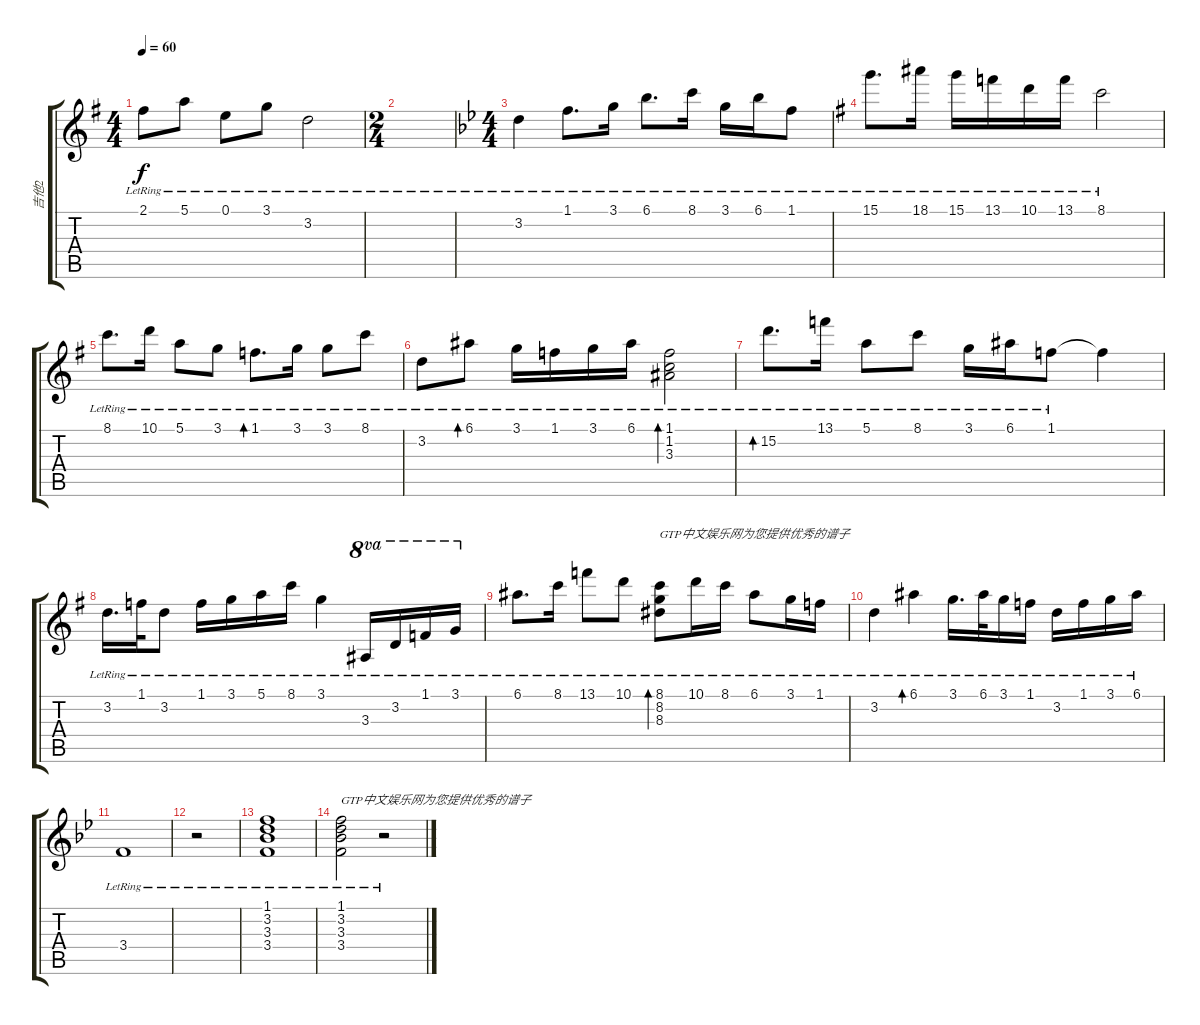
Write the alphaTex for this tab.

\track ("吉他2" "吉他2") {instrument electricguitarclean}
\staff {score tabs}
\tuning (E4 B3 G3 D3 A2 E2) {hide}
\ts (4 4)
\tempo 60
\clef g2
\ks g
2.1{lr}.8{dy f} 5.1{lr}.8 0.1{lr}.8 3.1{lr}.8 3.2{lr}.2 |
\ts (2 4)
|
\ts (4 4)
\ks bb
3.2{lr}.4 1.1{lr}.8{d} 3.1{lr}.16 6.1{lr}.8{d} 8.1{lr}.16 3.1{lr}.16 6.1{lr}.16 1.1{lr}.8 |
\ks g
15.1{lr}.8{d} 18.1{lr}.16 15.1{lr}.16 13.1{lr}.16 10.1{lr}.16 13.1{lr}.16 8.1{lr}.2 |
8.1{lr}.8{d} 10.1{lr}.16 5.1{lr}.8 3.1{lr}.8 1.1{lr}.8{d bd 120} 3.1{lr}.16 3.1{lr}.8 8.1{lr}.8 |
3.2{lr}.8 6.1{lr}.8{bd 120} 3.1{lr}.16 1.1{lr}.16 3.1{lr}.16 6.1{lr}.16 (1.1{lr} 1.2{lr} 3.3{lr}).2{bd 120} |
15.2{lr}.8{d bd 120} 13.1{lr}.16 5.1{lr}.8 8.1{lr}.8 3.1{lr}.16 6.1{lr}.16 1.1{lr}.8 1.1{t}.4 |
3.2{lr}.16{d} 1.1{lr}.32 3.2{lr}.8 1.1{lr}.16 3.1{lr}.16 5.1{lr}.16 8.1{lr}.16 3.1{lr}.4 3.3{lr}.16{ot 8va} 3.2{lr}.16{ot 8va} 1.1{lr}.16{ot 8va} 3.1{lr}.16{ot 8va} |
6.1{lr}.8{d} 8.1{lr}.16 13.1{lr}.8 10.1{lr}.8 (8.1{lr} 8.2{lr} 8.3{lr}).8{bd 120 txt "GTP中文娱乐网为您提供优秀的谱子"} 10.1{lr}.16 8.1{lr}.16 6.1{lr}.8 3.1{lr}.16 1.1{lr}.16 |
3.2{lr}.4 6.1{lr}.4{bd 120} 3.1{lr}.16{d} 6.1{lr}.32 3.1{lr}.16 1.1{lr}.16 3.2{lr}.16 1.1{lr}.16 3.1{lr}.16 6.1{lr}.16 |
\ks bb
3.4{lr}.1 |
r.2 |
(1.1{lr} 3.2{lr} 3.3{lr} 3.4{lr}).1 |
(1.1{lr} 3.2{lr} 3.3{lr} 3.4{lr}).2{txt "GTP中文娱乐网为您提供优秀的谱子"} r.2
